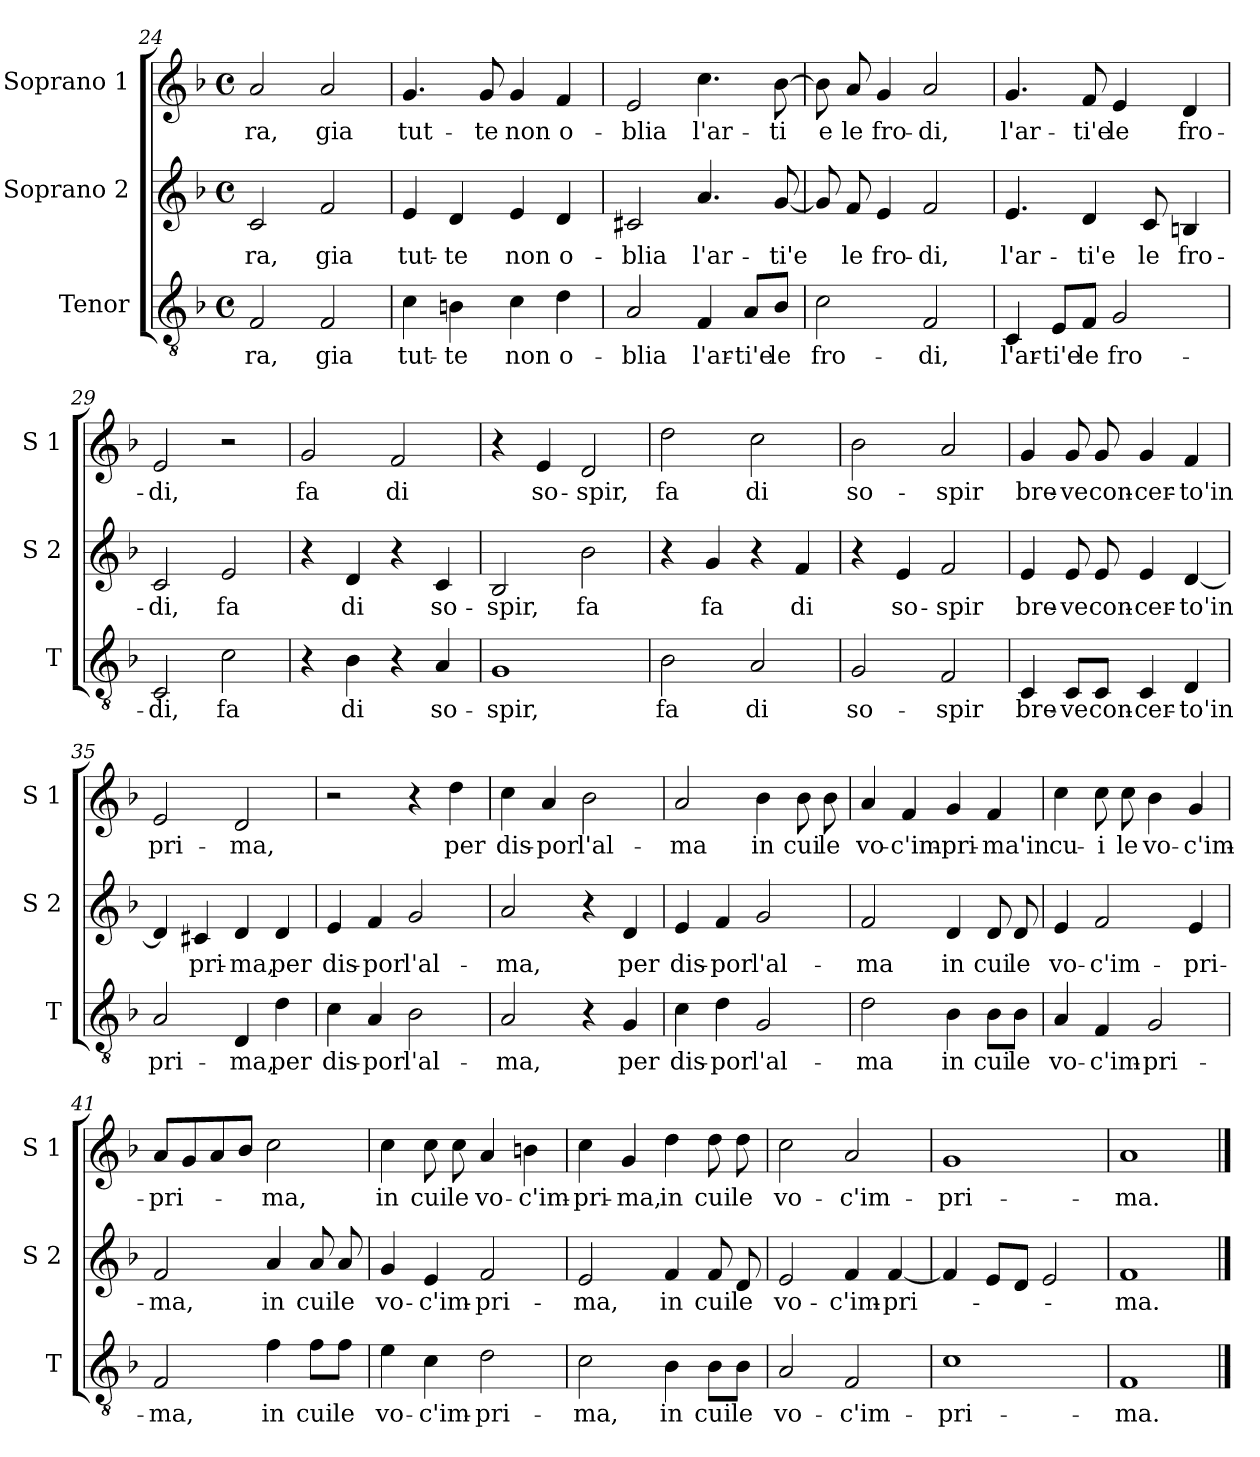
**kern	**text	**kern	**text	**kern	**text
*part3	*part3	*part2	*part2	*part1	*part1
*staff3	*staff3	*staff2	*staff2	*staff1	*staff1
*I"Tenor	*	*I"Soprano 2	*	*I"Soprano 1	*
*I'T	*	*I'S 2	*	*I'S 1	*
*clefGv2	*	*clefG2	*	*clefG2	*
*k[b-]	*	*k[b-]	*	*k[b-]	*
*F:	*	*F:	*	*F:	*
*M4/4	*	*M4/4	*	*M4/4	*
*met(c)	*	*met(c)	*	*met(c)	*
=24	=24	=24	=24	=24	=24
!	!LO:LY:b	!	!LO:LY:b	!	!LO:LY:b
2F/	-ra,	2c/	-ra,	2a/	-ra,
!	!LO:LY:b	!	!LO:LY:b	!	!LO:LY:b
2F/	gia	2f/	gia	2a/	gia
=25	=25	=25	=25	=25	=25
!	!LO:LY:b	!	!LO:LY:b	!	!LO:LY:b
4c\	tut-	4e/	tut-	4.g/	tut-
!	!LO:LY:b	!	!LO:LY:b	!	!
4Bn\	-te	4d/	-te	.	.
!	!	!	!	!	!LO:LY:b
.	.	.	.	8g/	-te
!	!LO:LY:b	!	!LO:LY:b	!	!LO:LY:b
4c\	non	4e/	non	4g/	non
!	!LO:LY:b	!	!LO:LY:b	!	!LO:LY:b
4d\	o-	4d/	o-	4f/	o-
=26	=26	=26	=26	=26	=26
!	!LO:LY:b	!	!LO:LY:b	!	!LO:LY:b
2A/	-blia	2c#X/	-blia	2e/	-blia
!	!LO:LY:b	!	!LO:LY:b	!	!LO:LY:b
4F/	l'ar-	4.a/	l'ar-	4.cc\	l'ar-
!	!LO:LY:b	!	!	!	!
8A/L	-ti'e	.	.	.	.
!	!LO:LY:b	!	!LO:LY:b	!	!LO:LY:b
8B-/J	le	[8g/	-ti'e	[8b-\	-ti
=27	=27	=27	=27	=27	=27
!	!LO:LY:b	!	!	!	!LO:LY:b
2c\	fro-	8g/]	.	8b-\]	e
!	!	!	!LO:LY:b	!	!LO:LY:b
.	.	8f/	le	8a/	le
!	!	!	!LO:LY:b	!	!LO:LY:b
.	.	4e/	fro-	4g/	fro-
!	!LO:LY:b	!	!LO:LY:b	!	!LO:LY:b
2F/	-di,	2f/	-di,	2a/	-di,
!!LO:LB:g=z
=28	=28	=28	=28	=28	=28
!	!LO:LY:b	!	!LO:LY:b	!	!LO:LY:b
4C/	l'ar-	4.e/	l'ar-	4.g/	l'ar-
!	!LO:LY:b	!	!	!	!
8E/L	-ti'e	.	.	.	.
!	!LO:LY:b	!	!LO:LY:b	!	!LO:LY:b
8F/J	le	4d/	-ti'e	8f/	-ti'e
!	!LO:LY:b	!	!	!	!LO:LY:b
2G/	fro-	.	.	4e/	le
!	!	!	!LO:LY:b	!	!
.	.	8c/	le	.	.
!	!	!	!LO:LY:b	!	!LO:LY:b
.	.	4Bn/	fro-	4d/	fro-
=29	=29	=29	=29	=29	=29
!	!LO:LY:b	!	!LO:LY:b	!	!LO:LY:b
2C/	-di,	2c/	-di,	2e/	-di,
!	!LO:LY:b	!	!LO:LY:b	!	!
2c\	fa	2e/	fa	2r	.
=30	=30	=30	=30	=30	=30
!	!	!	!	!	!LO:LY:b
4r	.	4r	.	2g/	fa
!	!LO:LY:b	!	!LO:LY:b	!	!
4B-\	di	4d/	di	.	.
!	!	!	!	!	!LO:LY:b
4r	.	4r	.	2f/	di
!	!LO:LY:b	!	!LO:LY:b	!	!
4A/	so-	4c/	so-	.	.
=31	=31	=31	=31	=31	=31
!	!LO:LY:b	!	!LO:LY:b	!	!
1G	-spir,	2B-/	-spir,	4r	.
!	!	!	!	!	!LO:LY:b
.	.	.	.	4e/	so-
!	!	!	!LO:LY:b	!	!LO:LY:b
.	.	2b-\	fa	2d/	-spir,
=32	=32	=32	=32	=32	=32
!	!LO:LY:b	!	!	!	!LO:LY:b
2B-\	fa	4r	.	2dd\	fa
!	!	!	!LO:LY:b	!	!
.	.	4g/	fa	.	.
!	!LO:LY:b	!	!	!	!LO:LY:b
2A/	di	4r	.	2cc\	di
!	!	!	!LO:LY:b	!	!
.	.	4f/	di	.	.
=33	=33	=33	=33	=33	=33
!	!LO:LY:b	!	!	!	!LO:LY:b
2G/	so-	4r	.	2b-\	so-
!	!	!	!LO:LY:b	!	!
.	.	4e/	so-	.	.
!	!LO:LY:b	!	!LO:LY:b	!	!LO:LY:b
2F/	-spir	2f/	-spir	2a/	-spir
!!LO:LB:g=z
=34	=34	=34	=34	=34	=34
!	!LO:LY:b	!	!LO:LY:b	!	!LO:LY:b
4C/	bre-	4e/	bre-	4g/	bre-
!	!LO:LY:b	!	!LO:LY:b	!	!LO:LY:b
8C/L	-ve	8e/	-ve	8g/	-ve
!	!LO:LY:b	!	!LO:LY:b	!	!LO:LY:b
8C/J	con-	8e/	con-	8g/	con-
!	!LO:LY:b	!	!LO:LY:b	!	!LO:LY:b
4C/	-cer-	4e/	-cer-	4g/	-cer-
!	!LO:LY:b	!	!LO:LY:b	!	!LO:LY:b
4D/	-to'in	[4d/	-to'in	4f/	-to'in
=35	=35	=35	=35	=35	=35
!	!LO:LY:b	!	!	!	!LO:LY:b
2A/	pri-	4d/]	.	2e/	pri-
!	!	!	!LO:LY:b	!	!
.	.	4c#X/	pri-	.	.
!	!LO:LY:b	!	!LO:LY:b	!	!LO:LY:b
4D/	-ma,	4d/	-ma,	2d/	-ma,
!	!LO:LY:b	!	!LO:LY:b	!	!
4d\	per	4d/	per	.	.
=36	=36	=36	=36	=36	=36
!	!LO:LY:b	!	!LO:LY:b	!	!
4c\	dis-	4e/	dis-	2r	.
!	!LO:LY:b	!	!LO:LY:b	!	!
4A/	-por	4f/	-por	.	.
!	!LO:LY:b	!	!LO:LY:b	!	!
2B-\	l'al-	2g/	l'al-	4r	.
!	!	!	!	!	!LO:LY:b
.	.	.	.	4dd\	per
=37	=37	=37	=37	=37	=37
!	!LO:LY:b	!	!LO:LY:b	!	!LO:LY:b
2A/	-ma,	2a/	-ma,	4cc\	dis-
!	!	!	!	!	!LO:LY:b
.	.	.	.	4a/	-por
!	!	!	!	!	!LO:LY:b
4r	.	4r	.	2b-\	l'al-
!	!LO:LY:b	!	!LO:LY:b	!	!
4G/	per	4d/	per	.	.
=38	=38	=38	=38	=38	=38
!	!LO:LY:b	!	!LO:LY:b	!	!LO:LY:b
4c\	dis-	4e/	dis-	2a/	-ma
!	!LO:LY:b	!	!LO:LY:b	!	!
4d\	-por	4f/	-por	.	.
!	!LO:LY:b	!	!LO:LY:b	!	!LO:LY:b
2G/	l'al-	2g/	l'al-	4b-\	in
!	!	!	!	!	!LO:LY:b
.	.	.	.	8b-\	cui
!	!	!	!	!	!LO:LY:b
.	.	.	.	8b-\	le
!!LO:PB:g=z
=39	=39	=39	=39	=39	=39
!	!LO:LY:b	!	!LO:LY:b	!	!LO:LY:b
2d\	-ma	2f/	-ma	4a/	vo-
!	!	!	!	!	!LO:LY:b
.	.	.	.	4f/	-c'im-
!	!LO:LY:b	!	!LO:LY:b	!	!LO:LY:b
4B-\	in	4d/	in	4g/	-pri-
!	!LO:LY:b	!	!LO:LY:b	!	!LO:LY:b
8B-\L	cui	8d/	cui	4f/	-ma'in
!	!LO:LY:b	!	!LO:LY:b	!	!
8B-\J	le	8d/	le	.	.
=40	=40	=40	=40	=40	=40
!	!LO:LY:b	!	!LO:LY:b	!	!LO:LY:b
4A/	vo-	4e/	vo-	4cc\	cu-
!	!LO:LY:b	!	!LO:LY:b	!	!LO:LY:b
4F/	-c'im-	2f/	-c'im-	8cc\	-i
!	!	!	!	!	!LO:LY:b
.	.	.	.	8cc\	le
!	!LO:LY:b	!	!	!	!LO:LY:b
2G/	-pri-	.	.	4b-\	vo-
!	!	!	!LO:LY:b	!	!LO:LY:b
.	.	4e/	-pri-	4g/	-c'im-
=41	=41	=41	=41	=41	=41
!	!LO:LY:b	!	!LO:LY:b	!	!LO:LY:b
2F/	-ma,	2f/	-ma,	8a/L	-pri-
.	.	.	.	8g/	.
.	.	.	.	8a/	.
.	.	.	.	8b-/J	.
!	!LO:LY:b	!	!LO:LY:b	!	!LO:LY:b
4f\	in	4a/	in	2cc\	-ma,
!	!LO:LY:b	!	!LO:LY:b	!	!
8f\L	cui	8a/	cui	.	.
!	!LO:LY:b	!	!LO:LY:b	!	!
8f\J	le	8a/	le	.	.
=42	=42	=42	=42	=42	=42
!	!LO:LY:b	!	!LO:LY:b	!	!LO:LY:b
4e\	vo-	4g/	vo-	4cc\	in
!	!LO:LY:b	!	!LO:LY:b	!	!LO:LY:b
4c\	-c'im-	4e/	-c'im-	8cc\	cui
!	!	!	!	!	!LO:LY:b
.	.	.	.	8cc\	le
!	!LO:LY:b	!	!LO:LY:b	!	!LO:LY:b
2d\	-pri-	2f/	-pri-	4a/	vo-
!	!	!	!	!	!LO:LY:b
.	.	.	.	4bn\	-c'im-
!!LO:LB:g=z
=43	=43	=43	=43	=43	=43
!	!LO:LY:b	!	!LO:LY:b	!	!LO:LY:b
2c\	-ma,	2e/	-ma,	4cc\	-pri-
!	!	!	!	!	!LO:LY:b
.	.	.	.	4g/	-ma,
!	!LO:LY:b	!	!LO:LY:b	!	!LO:LY:b
4B-\	in	4f/	in	4dd\	in
!	!LO:LY:b	!	!LO:LY:b	!	!LO:LY:b
8B-\L	cui	8f/	cui	8dd\	cui
!	!LO:LY:b	!	!LO:LY:b	!	!LO:LY:b
8B-\J	le	8d/	le	8dd\	le
=44	=44	=44	=44	=44	=44
!	!LO:LY:b	!	!LO:LY:b	!	!LO:LY:b
2A/	vo-	2e/	vo-	2cc\	vo-
!	!LO:LY:b	!	!LO:LY:b	!	!LO:LY:b
2F/	-c'im-	4f/	-c'im-	2a/	-c'im-
!	!	!	!LO:LY:b	!	!
.	.	[4f/	-pri-	.	.
=45	=45	=45	=45	=45	=45
!	!LO:LY:b	!	!	!	!LO:LY:b
1c	-pri-	4f/]	.	1g	-pri-
.	.	8e/L	.	.	.
.	.	8d/J	.	.	.
.	.	2e/	.	.	.
=46	=46	=46	=46	=46	=46
!	!LO:LY:b	!	!LO:LY:b	!	!LO:LY:b
1F	-ma.	1f	-ma.	1a	-ma.
==	==	==	==	==	==
*-	*-	*-	*-	*-	*-
